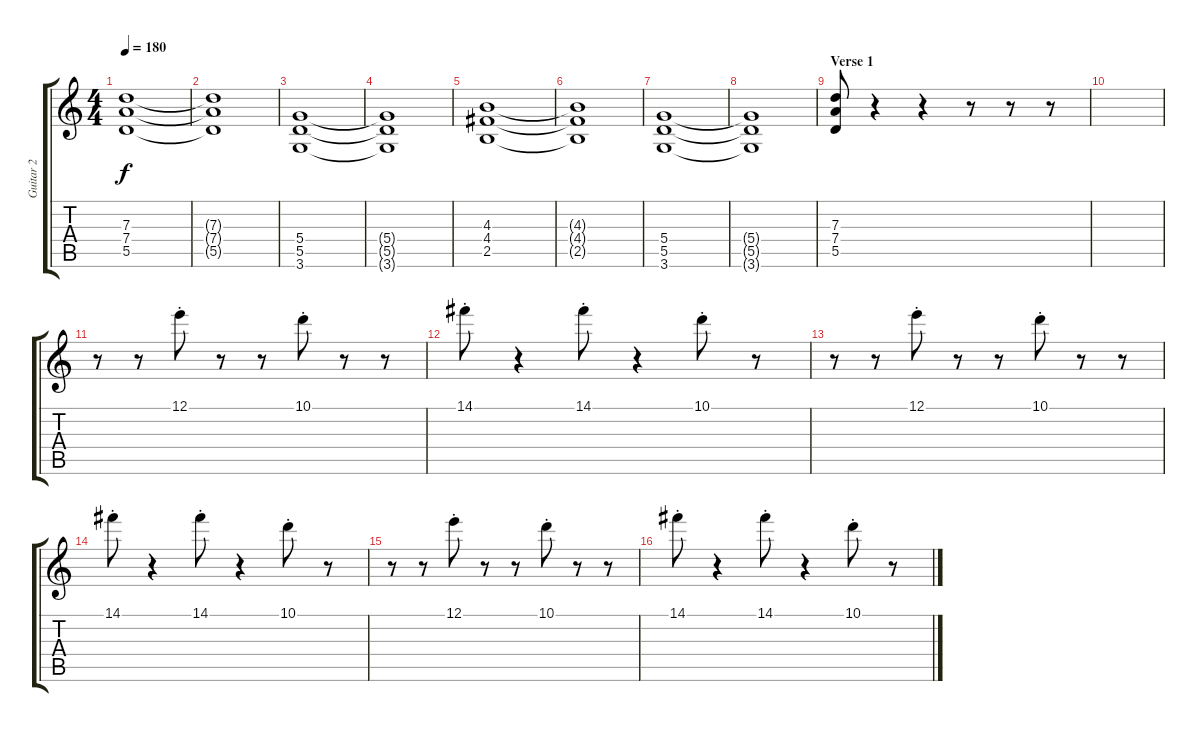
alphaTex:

\track ("Guitar 2" "Guitar 2") {instrument distortionguitar}
\staff {score tabs}
\tuning (E4 B3 G3 D3 A2 E2) {hide}
\ts (4 4)
\tempo 180
\clef g2
\ks c
(7.3 7.4 5.5).1{dy f} |
(7.3{t} 7.4{t} 5.5{t}).1 |
(5.4 5.5 3.6).1 |
(5.4{t} 5.5{t} 3.6{t}).1 |
(4.3 4.4 2.5).1 |
(4.3{t} 4.4{t} 2.5{t}).1 |
(5.4 5.5 3.6).1 |
(5.4{t} 5.5{t} 3.6{t}).1 |
\section ("" "Verse 1")
(7.3 7.4 5.5).8 r.4 r.4 r.8 r.8 r.8 |
|
r.8 r.8 12.1{st}.8 r.8 r.8 10.1{st}.8 r.8 r.8 |
14.1{st}.8 r.4 14.1{st}.8 r.4 10.1{st}.8 r.8 |
r.8 r.8 12.1{st}.8 r.8 r.8 10.1{st}.8 r.8 r.8 |
14.1{st}.8 r.4 14.1{st}.8 r.4 10.1{st}.8 r.8 |
r.8 r.8 12.1{st}.8 r.8 r.8 10.1{st}.8 r.8 r.8 |
14.1{st}.8 r.4 14.1{st}.8 r.4 10.1{st}.8 r.8
